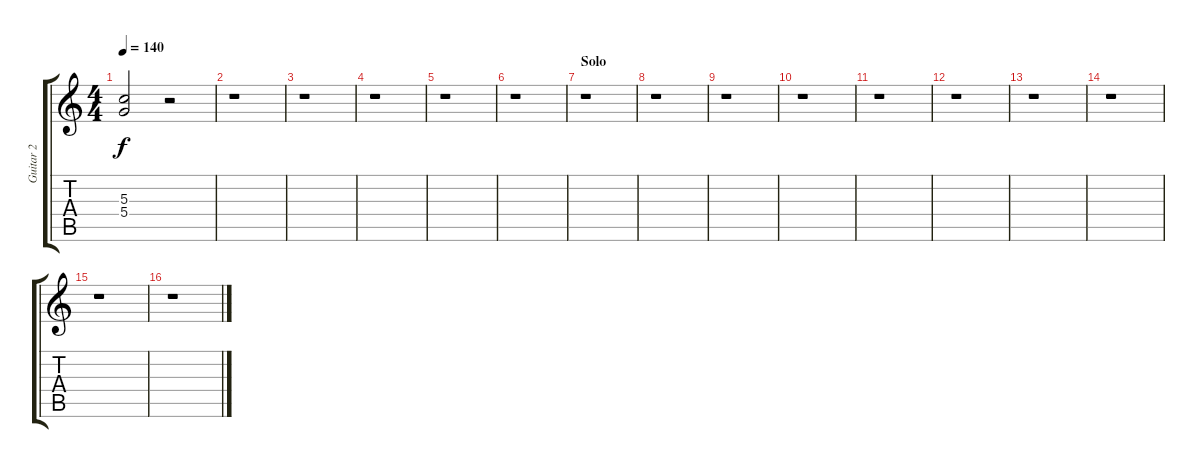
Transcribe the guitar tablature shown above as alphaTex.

\track ("Guitar 2" "Guitar 2") {instrument acousticguitarsteel}
\staff {score tabs}
\tuning (E4 B3 G3 D3 A2 E2) {hide}
\ts (4 4)
\tempo 140
\clef g2
\ks c
(5.3{t} 5.4{t}).2{dy f} r.2 |
r.1 |
r.1 |
r.1 |
r.1 |
r.1 |
\section ("" "Solo")
r.1 |
r.1 |
r.1 |
r.1 |
r.1 |
r.1 |
r.1 |
r.1 |
r.1 |
r.1
